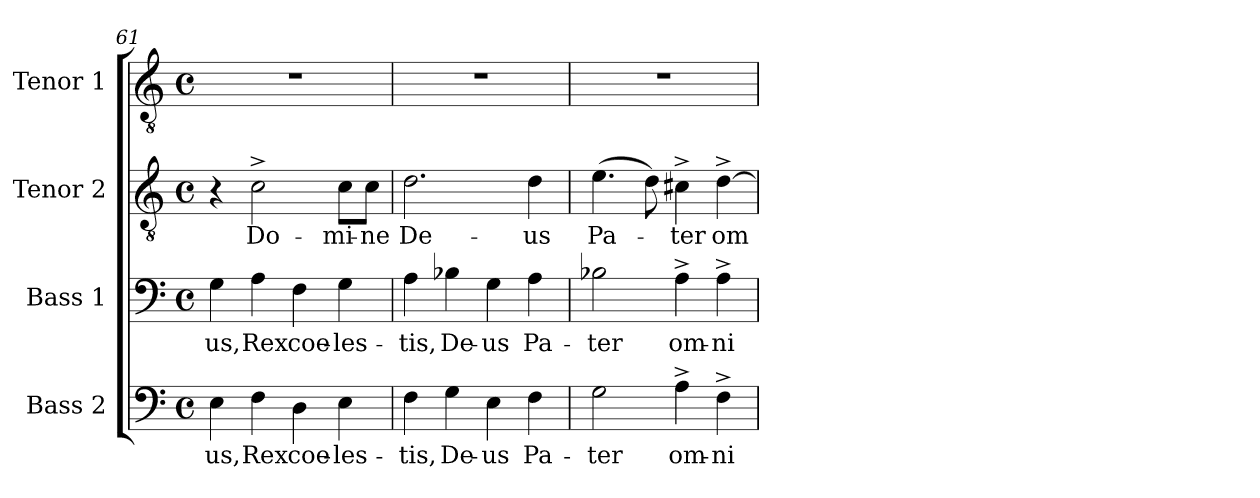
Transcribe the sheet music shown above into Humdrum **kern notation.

**kern	**text	**kern	**text	**kern	**text	**kern
*part4	*part4	*part3	*part3	*part2	*part2	*part1
*staff4	*staff4	*staff3	*staff3	*staff2	*staff2	*staff1
*I"Bass 2	*	*I"Bass 1	*	*I"Tenor 2	*	*I"Tenor 1
*I'B. 2	*	*I'B. 1	*	*I'T. 2	*	*I'T. 1
*clefF4	*	*clefF4	*	*clefGv2	*	*clefGv2
*k[]	*	*k[]	*	*k[]	*	*k[]
*C:	*	*C:	*	*C:	*	*C:
*M4/4	*	*M4/4	*	*M4/4	*	*M4/4
*met(c)	*	*met(c)	*	*met(c)	*	*met(c)
=61	=61	=61	=61	=61	=61	=61
!	!LO:LY:b	!	!LO:LY:b	!	!	!
4E\	-us,	4G\	-us,	4r	.	1r
!	!LO:LY:b	!	!LO:LY:b	!	!LO:LY:b	!
4F\	Rex	4A\	Rex	2c^>\	Do-	.
!	!LO:LY:b	!	!LO:LY:b	!	!	!
4D\	coe-	4F\	coe-	.	.	.
!	!LO:LY:b	!	!LO:LY:b	!	!LO:LY:b	!
4E\	-les-	4G\	-les-	8c\L	-mi-	.
!	!	!	!	!	!LO:LY:b	!
.	.	.	.	8c\J	-ne	.
=62	=62	=62	=62	=62	=62	=62
!	!LO:LY:b	!	!LO:LY:b	!	!LO:LY:b	!
4F\	-tis,	4A\	-tis,	2.d\	De-	1r
!	!LO:LY:b	!	!LO:LY:b	!	!	!
4G\	De-	4B-X\	De-	.	.	.
!	!LO:LY:b	!	!LO:LY:b	!	!	!
4E\	-us	4G\	-us	.	.	.
!	!LO:LY:b	!	!LO:LY:b	!	!LO:LY:b	!
4F\	Pa-	4A\	Pa-	4d\	-us	.
=63	=63	=63	=63	=63	=63	=63
!	!LO:LY:b	!	!LO:LY:b	!	!LO:LY:b	!
2G\	-ter	2B-X\	-ter	(>4.e\	Pa-	1r
.	.	.	.	8d\)	.	.
!	!LO:LY:b	!	!LO:LY:b	!	!LO:LY:b	!
4A^>\	om-	4A^>\	om-	4c#X^>\	-ter	.
!	!LO:LY:b	!	!LO:LY:b	!	!LO:LY:b	!
4F^>\	-ni-	4A^>\	-ni-	[4d^>\	om-	.
=	=	=	=	=	=	=
*-	*-	*-	*-	*-	*-	*-
